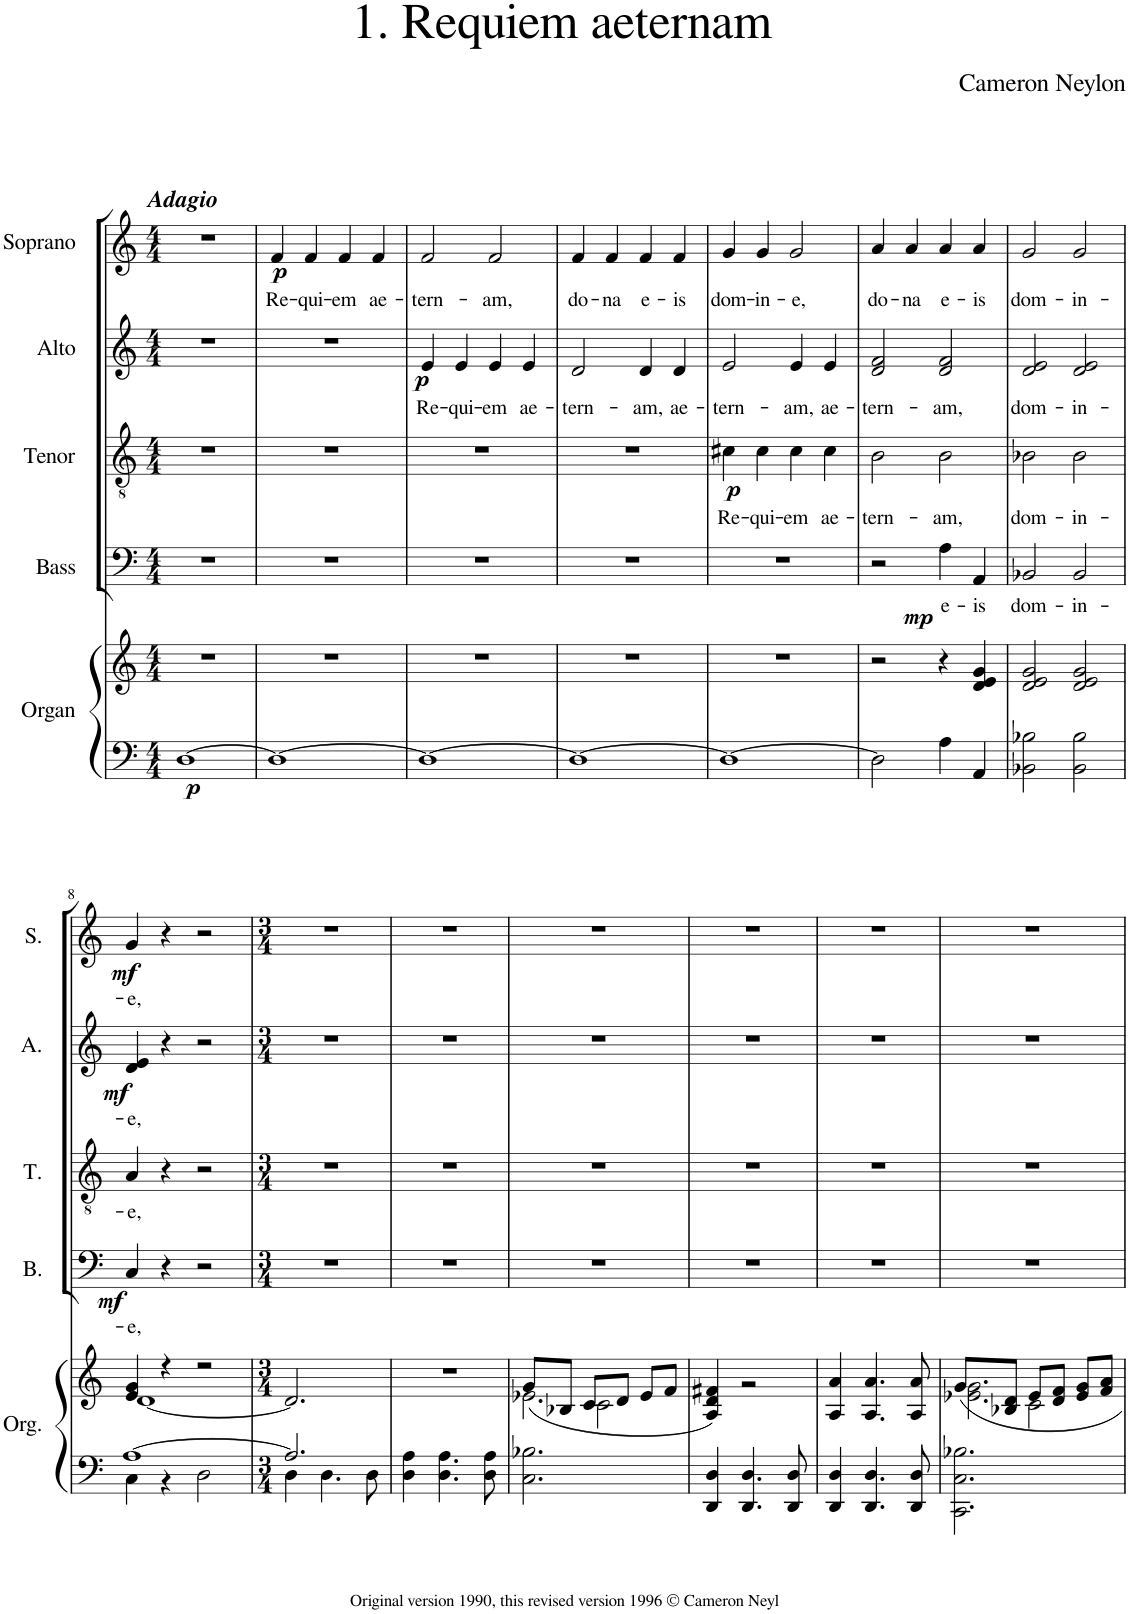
**kern	**kern	**dynam	**kern	**text	**dynam	**kern	**text	**dynam	**kern	**text	**dynam	**kern	**text	**dynam
*part5	*part5	*part5	*part4	*part4	*part4	*part3	*part3	*part3	*part2	*part2	*part2	*part1	*part1	*part1
*staff6	*staff5	*staff5/6	*staff4	*staff4	*staff4	*staff3	*staff3	*staff3	*staff2	*staff2	*staff2	*staff1	*staff1	*staff1
*I"Organ	*	*	*I"Bass	*	*	*I"Tenor	*	*	*I"Alto	*	*	*I"Soprano	*	*
*I'Org.	*	*	*I'B.	*	*	*I'T.	*	*	*I'A.	*	*	*I'S.	*	*
*clefF4	*clefG2	*	*clefF4	*	*	*clefGv2	*	*	*clefG2	*	*	*clefG2	*	*
*	*	*	*	*	*	*Trd7c12	*	*	*	*	*	*	*	*
*k[]	*k[]	*	*k[]	*	*	*k[]	*	*	*k[]	*	*	*k[]	*	*
*M4/4	*M4/4	*	*M4/4	*	*	*M4/4	*	*	*M4/4	*	*	*M4/4	*	*
=1	=1	=1	=1	=1	=1	=1	=1	=1	=1	=1	=1	=1	=1	=1
!	!	!	!	!	!	!	!	!	!	!	!	!LO:TX:a:Bi:t=Adagio	!	!
!	!	!LO:DY:b=2	!	!	!	!	!	!	!	!	!	!	!	!
[1D	1r	p	1r	.	.	1r	.	.	1r	.	.	1r	.	.
=2	=2	=2	=2	=2	=2	=2	=2	=2	=2	=2	=2	=2	=2	=2
!	!	!	!	!	!	!	!	!	!	!	!	!	!LO:LY:b	!LO:DY:b
1D_	1r	.	1r	.	.	1r	.	.	1r	.	.	4f/	Re-	p
!	!	!	!	!	!	!	!	!	!	!	!	!	!LO:LY:b	!
.	.	.	.	.	.	.	.	.	.	.	.	4f/	-qui-	.
!	!	!	!	!	!	!	!	!	!	!	!	!	!LO:LY:b	!
.	.	.	.	.	.	.	.	.	.	.	.	4f/	-em	.
!	!	!	!	!	!	!	!	!	!	!	!	!	!LO:LY:b	!
.	.	.	.	.	.	.	.	.	.	.	.	4f/	ae-	.
=3	=3	=3	=3	=3	=3	=3	=3	=3	=3	=3	=3	=3	=3	=3
!	!	!	!	!	!	!	!	!	!	!LO:LY:b	!LO:DY:b	!	!LO:LY:b	!
1D_	1r	.	1r	.	.	1r	.	.	4e/	Re-	p	2f/	-tern-	.
!	!	!	!	!	!	!	!	!	!	!LO:LY:b	!	!	!	!
.	.	.	.	.	.	.	.	.	4e/	-qui-	.	.	.	.
!	!	!	!	!	!	!	!	!	!	!LO:LY:b	!	!	!LO:LY:b	!
.	.	.	.	.	.	.	.	.	4e/	-em	.	2f/	-am,	.
!	!	!	!	!	!	!	!	!	!	!LO:LY:b	!	!	!	!
.	.	.	.	.	.	.	.	.	4e/	ae-	.	.	.	.
=4	=4	=4	=4	=4	=4	=4	=4	=4	=4	=4	=4	=4	=4	=4
!	!	!	!	!	!	!	!	!	!	!LO:LY:b	!	!	!LO:LY:b	!
1D_	1r	.	1r	.	.	1r	.	.	2d/	-tern-	.	4f/	do-	.
!	!	!	!	!	!	!	!	!	!	!	!	!	!LO:LY:b	!
.	.	.	.	.	.	.	.	.	.	.	.	4f/	-na	.
!	!	!	!	!	!	!	!	!	!	!LO:LY:b	!	!	!LO:LY:b	!
.	.	.	.	.	.	.	.	.	4d/	-am,	.	4f/	e-	.
!	!	!	!	!	!	!	!	!	!	!LO:LY:b	!	!	!LO:LY:b	!
.	.	.	.	.	.	.	.	.	4d/	ae-	.	4f/	-is	.
=5	=5	=5	=5	=5	=5	=5	=5	=5	=5	=5	=5	=5	=5	=5
!	!	!	!	!	!	!	!LO:LY:b	!LO:DY:b	!	!LO:LY:b	!	!	!LO:LY:b	!
1D_	1r	.	1r	.	.	4c#X\	Re-	p	2e/	-tern-	.	4g/	dom-	.
!	!	!	!	!	!	!	!LO:LY:b	!	!	!	!	!	!LO:LY:b	!
.	.	.	.	.	.	4c#\	-qui-	.	.	.	.	4g/	-in-	.
!	!	!	!	!	!	!	!LO:LY:b	!	!	!LO:LY:b	!	!	!LO:LY:b	!
.	.	.	.	.	.	4c#\	-em	.	4e/	-am,	.	2g/	-e,	.
!	!	!	!	!	!	!	!LO:LY:b	!	!	!LO:LY:b	!	!	!	!
.	.	.	.	.	.	4c#\	ae-	.	4e/	ae-	.	.	.	.
=6	=6	=6	=6	=6	=6	=6	=6	=6	=6	=6	=6	=6	=6	=6
!	!	!	!	!	!	!	!LO:LY:b	!	!	!LO:LY:b	!	!	!LO:LY:b	!
2D\]	2r	.	2r	.	.	2B\	-tern-	.	2d/ 2f/	-tern-	.	4a/	do-	.
!	!	!	!	!	!	!	!	!	!	!	!	!	!LO:LY:b	!
.	.	.	.	.	.	.	.	.	.	.	.	4a/	-na	.
!	!	!	!	!LO:LY:b	!LO:DY:b	!	!LO:LY:b	!	!	!LO:LY:b	!	!	!LO:LY:b	!
4A\	4r	.	4A\	e-	mp	2B\	-am,	.	2d/ 2f/	-am,	.	4a/	e-	.
!	!	!	!	!LO:LY:b	!	!	!	!	!	!	!	!	!LO:LY:b	!
4AA/	4d/ 4e/ 4g/	.	4AA/	-is	.	.	.	.	.	.	.	4a/	-is	.
=7	=7	=7	=7	=7	=7	=7	=7	=7	=7	=7	=7	=7	=7	=7
!	!	!	!	!LO:LY:b	!	!	!LO:LY:b	!	!	!LO:LY:b	!	!	!LO:LY:b	!
2BB-X\ 2B-X\	2d/ 2e/ 2g/	.	2BB-X/	dom-	.	2B-X\	dom-	.	2d/ 2e/	dom-	.	2g/	dom-	.
!	!	!	!	!LO:LY:b	!	!	!LO:LY:b	!	!	!LO:LY:b	!	!	!LO:LY:b	!
2BB-\ 2B-\	2d/ 2e/ 2g/	.	2BB-/	-in-	.	2B-\	-in-	.	2d/ 2e/	-in-	.	2g/	-in-	.
!!LO:LB:g=z
=8	=8	=8	=8	=8	=8	=8	=8	=8	=8	=8	=8	=8	=8	=8
*^	*^	*	*	*	*	*	*	*	*	*	*	*	*	*
!	!	!	!	!	!	!LO:LY:b	!LO:DY:b	!	!LO:LY:b	!	!	!LO:LY:b	!LO:DY:b	!	!LO:LY:b	!LO:DY:b
[1A	4C\	4e/ 4g/	[1d	.	4C/	-e,	mf	4A/	-e,	.	4d/ 4e/	-e,	mf	4g/	-e,	mf
.	4r	4r	.	.	4r	.	.	4r	.	.	4r	.	.	4r	.	.
.	2D\	2r	.	.	2r	.	.	2r	.	.	2r	.	.	2r	.	.
=9	=9	=9	=9	=9	=9	=9	=9	=9	=9	=9	=9	=9	=9	=9	=9	=9
*M3/4	*	*M3/4	*	*	*M3/4	*	*	*M3/4	*	*	*M3/4	*	*	*M3/4	*	*
2.A/]	4D\	2.ryy	2.d/]	.	2.r	.	.	2.r	.	.	2.r	.	.	2.r	.	.
.	4.D\	.	.	.	.	.	.	.	.	.	.	.	.	.	.	.
.	8D\	.	.	.	.	.	.	.	.	.	.	.	.	.	.	.
*	*	*v	*v	*	*	*	*	*	*	*	*	*	*	*	*	*
=10	=10	=10	=10	=10	=10	=10	=10	=10	=10	=10	=10	=10	=10	=10	=10
2.ryy	4D\ 4A\	2.r	.	2.r	.	.	2.r	.	.	2.r	.	.	2.r	.	.
.	4.D\ 4.A\	.	.	.	.	.	.	.	.	.	.	.	.	.	.
.	8D\ 8A\	.	.	.	.	.	.	.	.	.	.	.	.	.	.
=11	=11	=11	=11	=11	=11	=11	=11	=11	=11	=11	=11	=11	=11	=11	=11
*	*	*^	*	*	*	*	*	*	*	*	*	*	*	*	*
*	*	*	*^	*	*	*	*	*	*	*	*	*	*	*	*	*
2.ryy	2.C\ 2.B-X\	2.e-X\	(8g/L	4ryy	.	2.r	.	.	2.r	.	.	2.r	.	.	2.r	.	.
.	.	.	8B-X/J	.	.	.	.	.	.	.	.	.	.	.	.	.	.
.	.	.	8c/L	2c\	.	.	.	.	.	.	.	.	.	.	.	.	.
.	.	.	8d/J	.	.	.	.	.	.	.	.	.	.	.	.	.	.
.	.	.	8e-/L	.	.	.	.	.	.	.	.	.	.	.	.	.	.
.	.	.	8f/J	.	.	.	.	.	.	.	.	.	.	.	.	.	.
*	*	*	*v	*v	*	*	*	*	*	*	*	*	*	*	*	*	*
=12	=12	=12	=12	=12	=12	=12	=12	=12	=12	=12	=12	=12	=12	=12	=12	=12
2.ryy	4DD/ 4D/	2.ryy	4A/ 4d/ 4f#X/)	.	2.r	.	.	2.r	.	.	2.r	.	.	2.r	.	.
.	4.DD/ 4.D/	.	2r	.	.	.	.	.	.	.	.	.	.	.	.	.
.	8DD/ 8D/	.	.	.	.	.	.	.	.	.	.	.	.	.	.	.
=13	=13	=13	=13	=13	=13	=13	=13	=13	=13	=13	=13	=13	=13	=13	=13	=13
2.ryy	4DD/ 4D/	2.ryy	4A/ 4a/	.	2.r	.	.	2.r	.	.	2.r	.	.	2.r	.	.
.	4.DD/ 4.D/	.	4.A/ 4.a/	.	.	.	.	.	.	.	.	.	.	.	.	.
.	8DD/ 8D/	.	8A/ 8a/	.	.	.	.	.	.	.	.	.	.	.	.	.
*v	*v	*	*	*	*	*	*	*	*	*	*	*	*	*	*	*
=14	=14	=14	=14	=14	=14	=14	=14	=14	=14	=14	=14	=14	=14	=14	=14
*	*	*^	*	*	*	*	*	*	*	*	*	*	*	*	*
2.CC\ 2.C\ 2.B-X\	2.e-X\ 2.g\	8g/L	4ryy	.	2.r	.	.	2.r	.	.	2.r	.	.	2.r	.	.
.	.	8B-X/ 8d/J	.	.	.	.	.	.	.	.	.	.	.	.	.	.
.	.	8e-/L	2c\	.	.	.	.	.	.	.	.	.	.	.	.	.
.	.	8d/ 8f/J	.	.	.	.	.	.	.	.	.	.	.	.	.	.
.	.	8e-/ 8g/L	.	.	.	.	.	.	.	.	.	.	.	.	.	.
.	.	8f/ 8a/J	.	.	.	.	.	.	.	.	.	.	.	.	.	.
*	*v	*v	*v	*	*	*	*	*	*	*	*	*	*	*	*	*
=	=	=	=	=	=	=	=	=	=	=	=	=	=	=
*-	*-	*-	*-	*-	*-	*-	*-	*-	*-	*-	*-	*-	*-	*-
